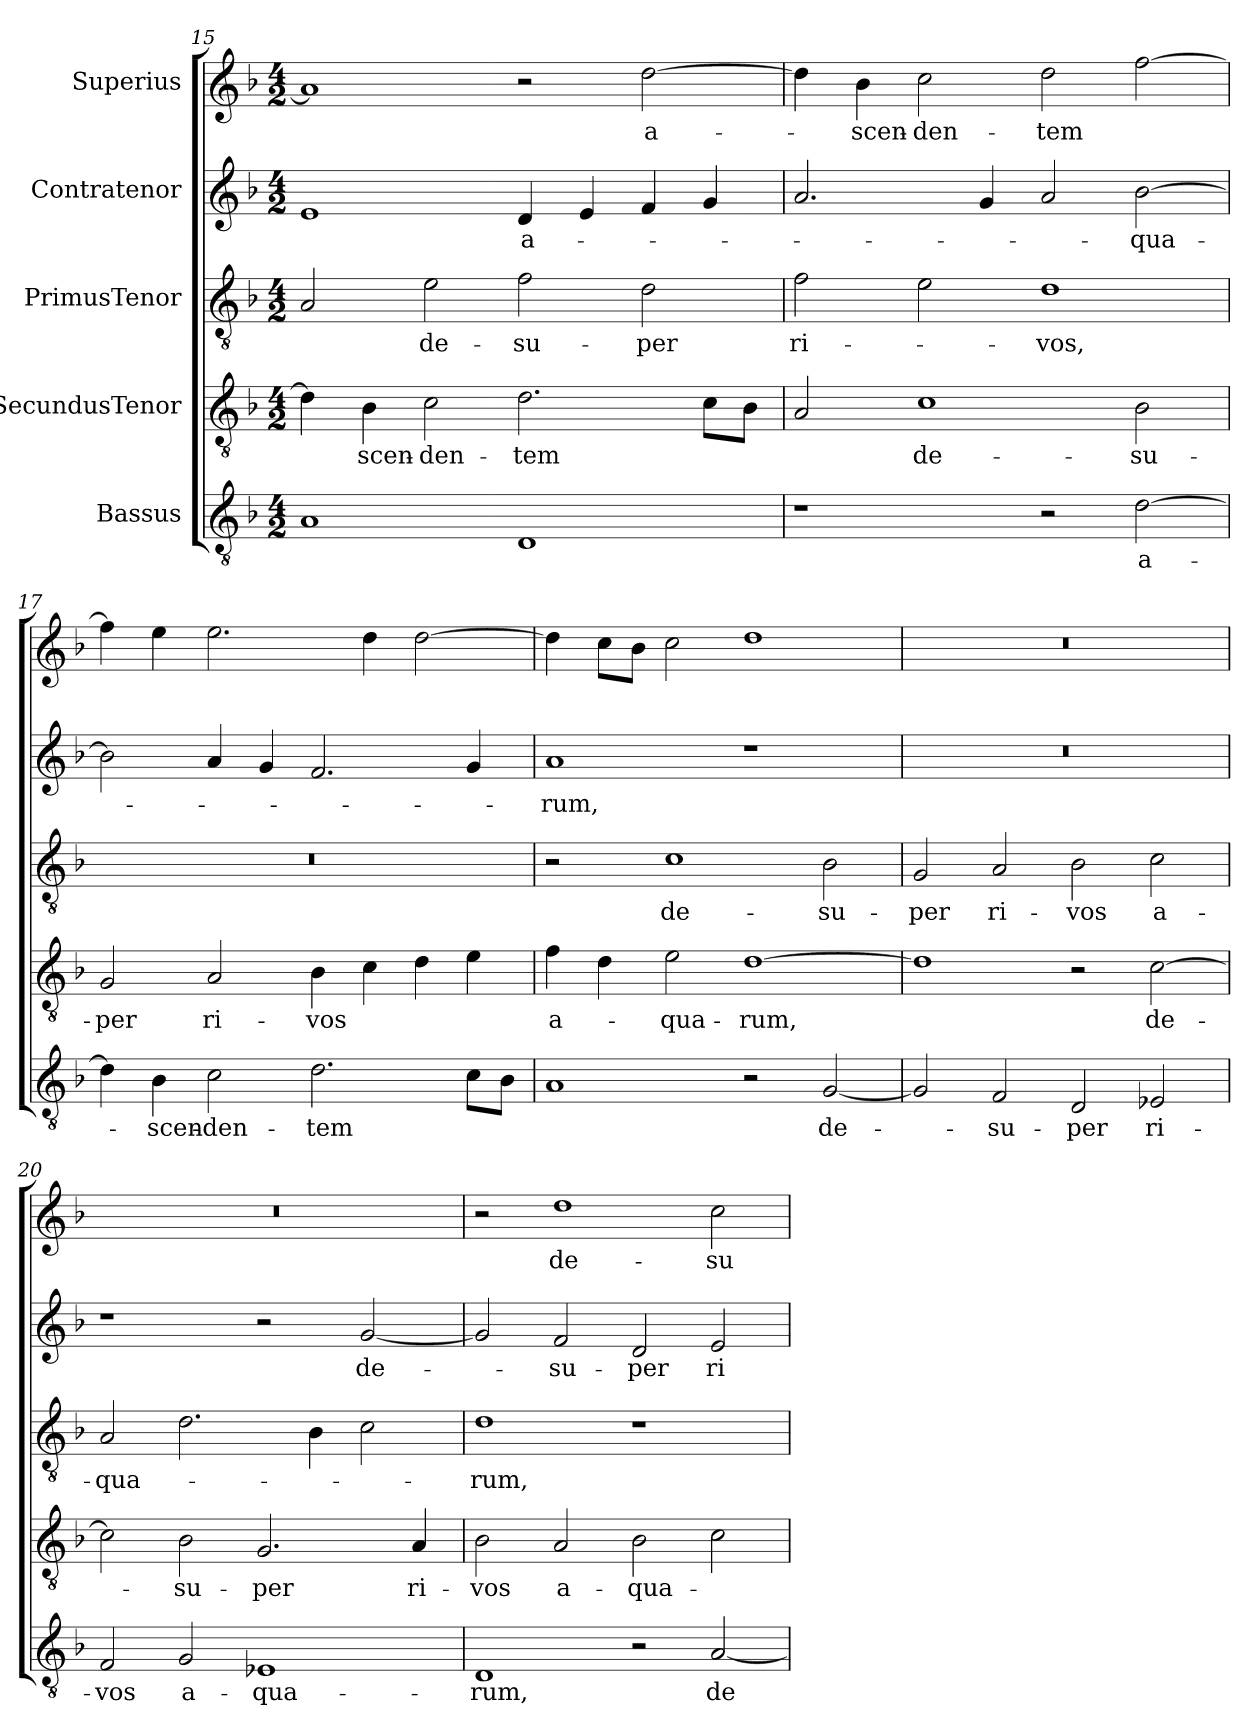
**kern	**text	**kern	**text	**kern	**text	**kern	**text	**kern	**text
*part5	*part5	*part4	*part4	*part3	*part3	*part2	*part2	*part1	*part1
*staff5	*staff5	*staff4	*staff4	*staff3	*staff3	*staff2	*staff2	*staff1	*staff1
*I"Bassus	*	*I"SecundusTenor	*	*I"PrimusTenor	*	*I"Contratenor	*	*I"Superius	*
*clefGv2	*	*clefGv2	*	*clefGv2	*	*clefG2	*	*clefG2	*
*k[b-]	*	*k[b-]	*	*k[b-]	*	*k[b-]	*	*k[b-]	*
*M4/2	*	*M4/2	*	*M4/2	*	*M4/2	*	*M4/2	*
=15	=15	=15	=15	=15	=15	=15	=15	=15	=15
1A/	.	4d\]	.	2A/	.	1e/	.	1a/]	.
.	.	4B-\	-scen-	.	.	.	.	.	.
.	.	2c\	-den-	2e\	de-	.	.	.	.
1D/	.	2.d\	-tem	2f\	-su-	4d/	a-	2r	.
.	.	.	.	.	.	4e/	.	.	.
.	.	.	.	2d\	-per	4f/	.	[2dd\	a-
.	.	8c\L	.	.	.	4g/	.	.	.
.	.	8B-\J	.	.	.	.	.	.	.
=16	=16	=16	=16	=16	=16	=16	=16	=16	=16
1r	.	2A/	.	2f\	ri-	2.a/	.	4dd\]	.
.	.	.	.	.	.	.	.	4b-\	-scen-
.	.	1c\	de-	2e\	.	.	.	2cc\	-den-
.	.	.	.	.	.	4g/	.	.	.
2r	.	.	.	1d\	-vos,	2a/	.	2dd\	-tem
[2d\	a-	2B-\	-su-	.	.	[2b-\	-qua-	[2ff\	.
=17	=17	=17	=17	=17	=17	=17	=17	=17	=17
4d\]	.	2G/	-per	0r	.	2b-\]	.	4ff\]	.
4B-\	-scen-	.	.	.	.	.	.	4ee\	.
2c\	-den-	2A/	ri-	.	.	4a/	.	2.ee\	.
.	.	.	.	.	.	4g/	.	.	.
2.d\	-tem	4B-\	-vos	.	.	2.f/	.	.	.
.	.	4c\	.	.	.	.	.	4dd\	.
.	.	4d\	.	.	.	.	.	[2dd\	.
8c\L	.	4e\	.	.	.	4g/	.	.	.
8B-\J	.	.	.	.	.	.	.	.	.
=18	=18	=18	=18	=18	=18	=18	=18	=18	=18
1A/	.	4f\	a-	2r	.	1a/	-rum,	4dd\]	.
.	.	4d\	.	.	.	.	.	8cc\L	.
.	.	.	.	.	.	.	.	8b-\J	.
.	.	2e\	-qua-	1c\	de-	.	.	2cc\	.
2r	.	[1d\	-rum,	.	.	1r	.	1dd\	.
[2G/	de-	.	.	2B-\	-su-	.	.	.	.
=19	=19	=19	=19	=19	=19	=19	=19	=19	=19
2G/]	.	1d\]	.	2G/	-per	0r	.	0r	.
2F/	-su-	.	.	2A/	ri-	.	.	.	.
2D/	-per	2r	.	2B-\	-vos	.	.	.	.
2E-X/	ri-	[2c\	de-	2c\	a-	.	.	.	.
=20	=20	=20	=20	=20	=20	=20	=20	=20	=20
2F/	-vos	2c\]	.	2A/	-qua-	1r	.	0r	.
2G/	a-	2B-\	-su-	2.d\	.	.	.	.	.
1E-X/	-qua-	2.G/	-per	.	.	2r	.	.	.
.	.	.	.	4B-\	.	.	.	.	.
.	.	.	.	2c\	.	[2g/	de-	.	.
.	.	4A/	ri-	.	.	.	.	.	.
=21	=21	=21	=21	=21	=21	=21	=21	=21	=21
1D/	-rum,	2B-\	-vos	1d\	-rum,	2g/]	.	2r	.
.	.	2A/	a-	.	.	2f/	-su-	1dd\	de-
2r	.	2B-\	-qua-	1r	.	2d/	-per	.	.
[2A/	de-	2c\	.	.	.	2e/	ri-	2cc\	-su-
=	=	=	=	=	=	=	=	=	=
*-	*-	*-	*-	*-	*-	*-	*-	*-	*-
